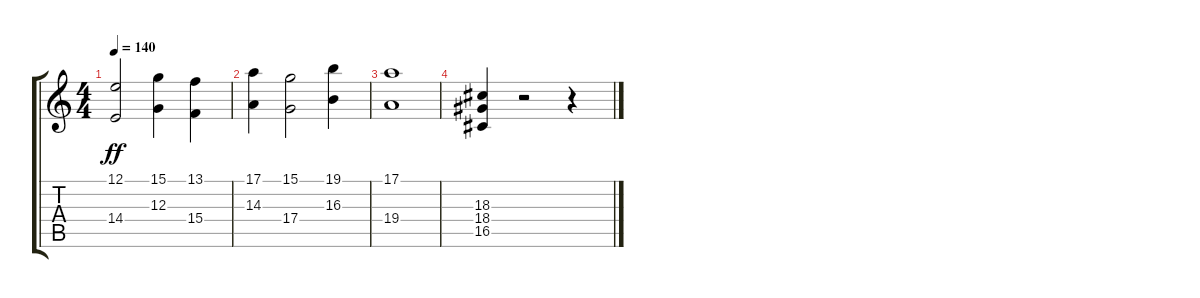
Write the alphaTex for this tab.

\track "" {instrument choiraahs}
\staff {score tabs}
\tuning (E4 B3 G3 D3 A2 E2) {hide}
\ts (4 4)
\tempo 140
\clef g2
\ks c
(12.1 14.4).2{dy ff} (15.1 12.3).4 (13.1 15.4).4 |
(17.1 14.3).4 (15.1 17.4).2 (19.1 16.3).4 |
(17.1 19.4).1 |
(18.3 18.4 16.5).4 r.2 r.4
